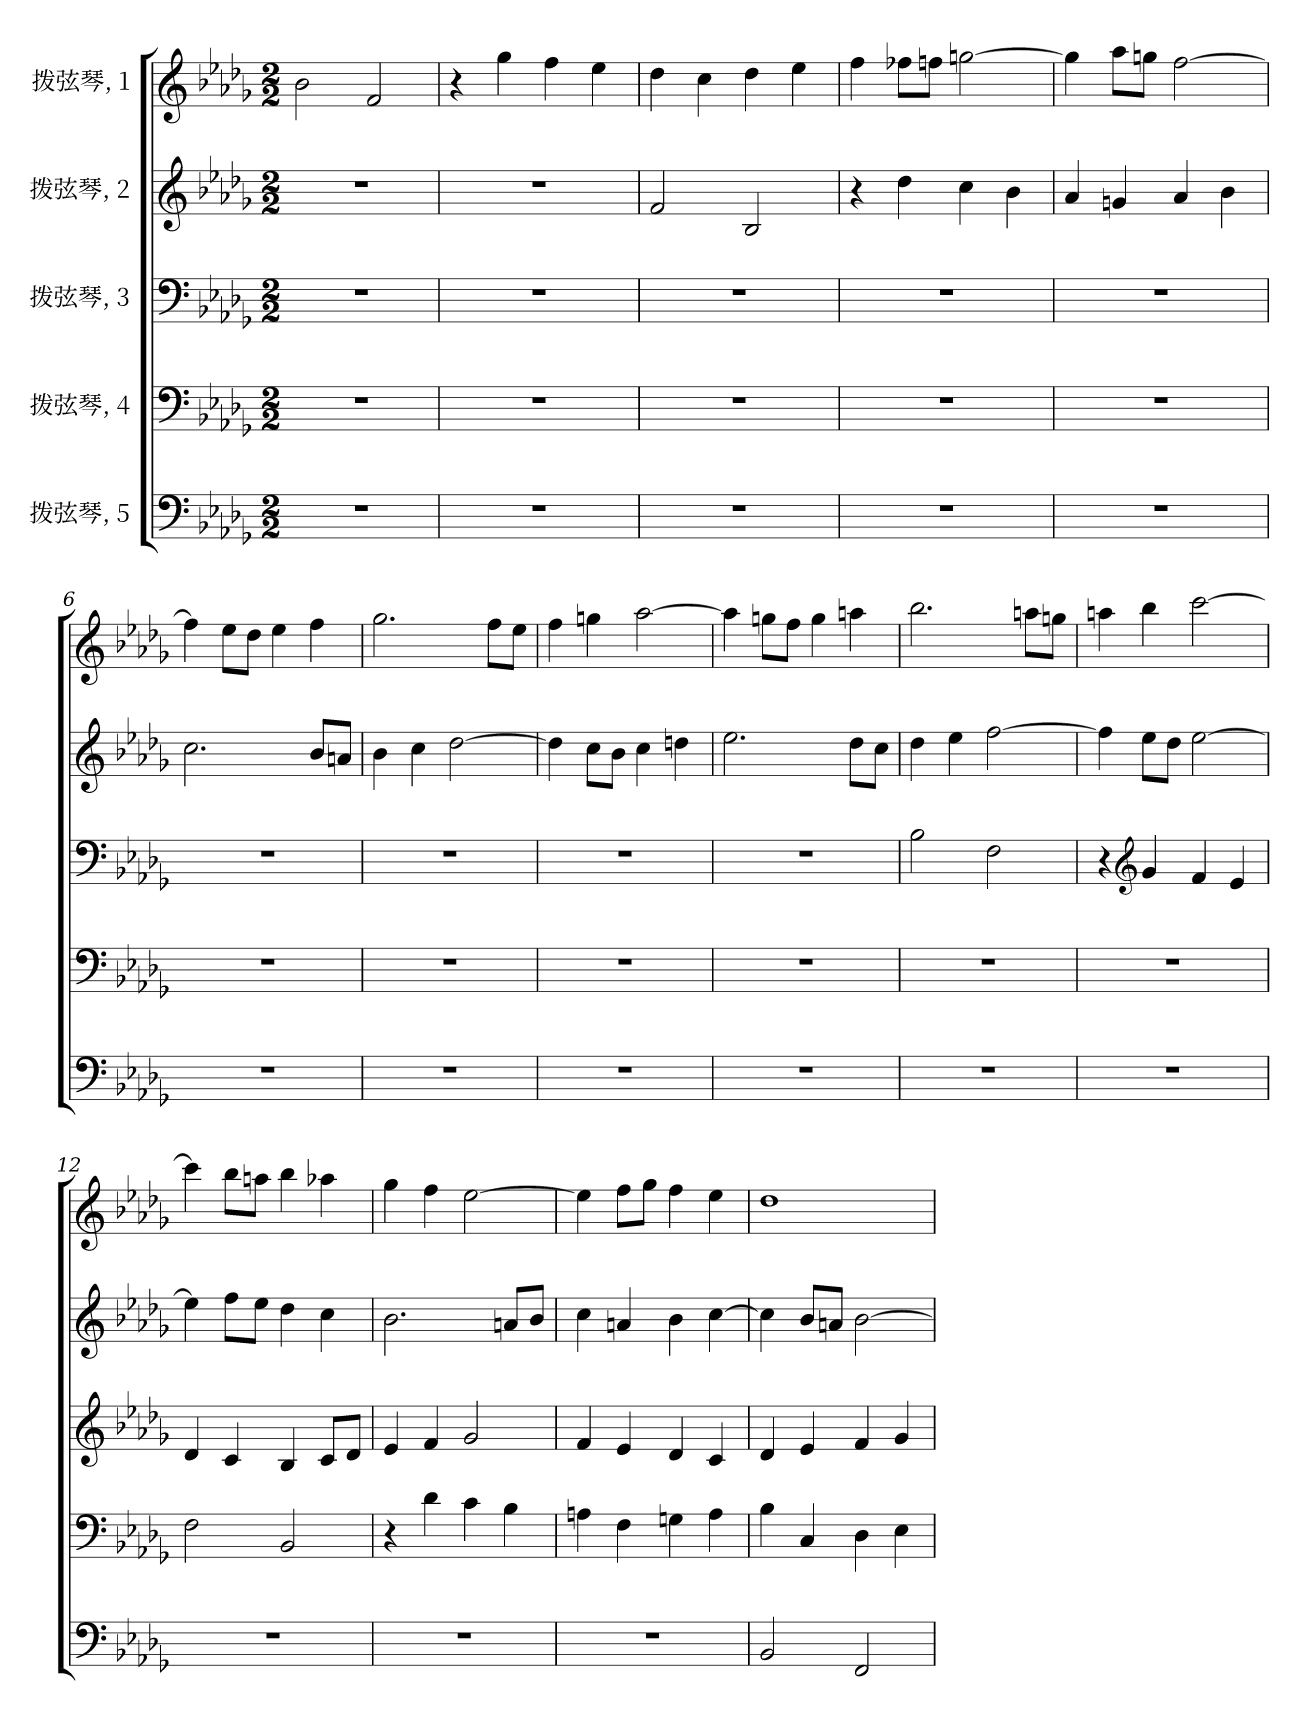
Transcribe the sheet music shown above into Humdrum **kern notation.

**kern	**kern	**kern	**kern	**kern
*part5	*part4	*part3	*part2	*part1
*staff5	*staff4	*staff3	*staff2	*staff1
*I"拨弦琴, 5	*I"拨弦琴, 4	*I"拨弦琴, 3	*I"拨弦琴, 2	*I"拨弦琴, 1
*clefF4	*clefF4	*clefF4	*clefG2	*clefG2
*k[b-e-a-d-g-]	*k[b-e-a-d-g-]	*k[b-e-a-d-g-]	*k[b-e-a-d-g-]	*k[b-e-a-d-g-]
*M2/2	*M2/2	*M2/2	*M2/2	*M2/2
*MM143	*MM143	*MM143	*MM143	*MM143
=1	=1	=1	=1	=1
1r	1r	1r	1r	2b-\
.	.	.	.	2f/
=2	=2	=2	=2	=2
1r	1r	1r	1r	4r
.	.	.	.	4gg-\
.	.	.	.	4ff\
.	.	.	.	4ee-\
=3	=3	=3	=3	=3
1r	1r	1r	2f/	4dd-\
.	.	.	.	4cc\
.	.	.	2B-/	4dd-\
.	.	.	.	4ee-\
=4	=4	=4	=4	=4
1r	1r	1r	4r	4ff\
.	.	.	4dd-\	8ff-X\L
.	.	.	.	8ffn\J
.	.	.	4cc\	[2ggn\
.	.	.	4b-\	.
=5	=5	=5	=5	=5
1r	1r	1r	4a-/	4gg\]
.	.	.	4gn/	8aa-\L
.	.	.	.	8ggn\J
.	.	.	4a-/	[2ff\
.	.	.	4b-\	.
=6	=6	=6	=6	=6
1r	1r	1r	2.cc\	4ff\]
.	.	.	.	8ee-\L
.	.	.	.	8dd-\J
.	.	.	.	4ee-\
.	.	.	8b-/L	4ff\
.	.	.	8an/J	.
!!LO:LB:g=z
=7	=7	=7	=7	=7
1r	1r	1r	4b-\	2.gg-\
.	.	.	4cc\	.
.	.	.	[2dd-\	.
.	.	.	.	8ff\L
.	.	.	.	8ee-\J
=8	=8	=8	=8	=8
1r	1r	1r	4dd-\]	4ff\
.	.	.	8cc\L	4ggn\
.	.	.	8b-\J	.
.	.	.	4cc\	[2aa-\
.	.	.	4ddn\	.
=9	=9	=9	=9	=9
1r	1r	1r	2.ee-\	4aa-\]
.	.	.	.	8ggn\L
.	.	.	.	8ff\J
.	.	.	.	4gg\
.	.	.	8dd-\L	4aan\
.	.	.	8cc\J	.
=10	=10	=10	=10	=10
1r	1r	2B-\	4dd-\	2.bb-\
.	.	.	4ee-\	.
.	.	2F\	[2ff\	.
.	.	.	.	8aan\L
.	.	.	.	8ggn\J
=11	=11	=11	=11	=11
1r	1r	4r	4ff\]	4aan\
*	*	*clefG2	*	*
.	.	4g-/	8ee-\L	4bb-\
.	.	.	8dd-\J	.
.	.	4f/	[2ee-\	[2ccc\
.	.	4e-/	.	.
!!LO:PB:g=z
=12	=12	=12	=12	=12
1r	2F\	4d-/	4ee-\]	4ccc\]
.	.	4c/	8ff\L	8bb-\L
.	.	.	8ee-\J	8aan\J
.	2BB-/	4B-/	4dd-\	4bb-\
.	.	8c/L	4cc\	4aa-X\
.	.	8d-/J	.	.
=13	=13	=13	=13	=13
1r	4r	4e-/	2.b-\	4gg-\
.	4d-\	4f/	.	4ff\
.	4c\	2g-/	.	[2ee-\
.	4B-\	.	8an/L	.
.	.	.	8b-/J	.
=14	=14	=14	=14	=14
1r	4An\	4f/	4cc\	4ee-\]
.	4F\	4e-/	4an/	8ff\L
.	.	.	.	8gg-\J
.	4Gn\	4d-/	4b-\	4ff\
.	4A\	4c/	[4cc\	4ee-\
=15	=15	=15	=15	=15
2BB-/	4B-\	4d-/	4cc\]	1dd-
.	4C/	4e-/	8b-/L	.
.	.	.	8an/J	.
2FF/	4D-\	4f/	[2b-\	.
.	4E-\	4g-/	.	.
=	=	=	=	=
*-	*-	*-	*-	*-
